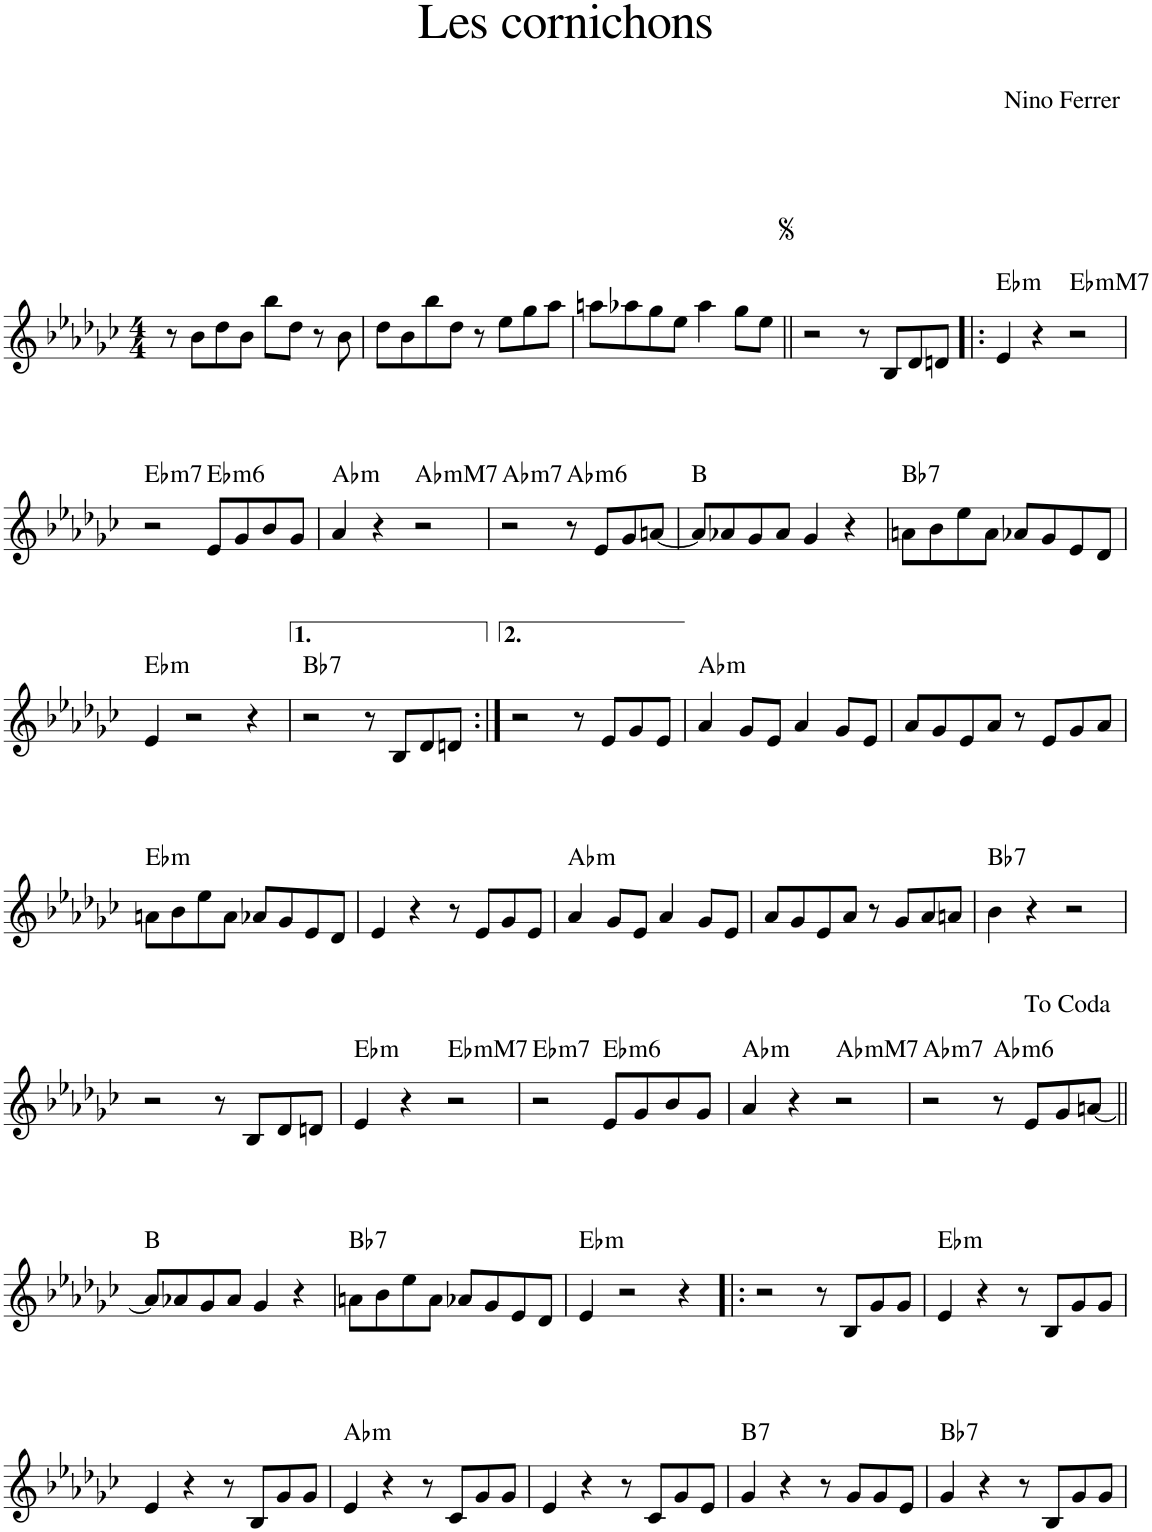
**kern	**harte
*part1	*part1
*staff1	*
*I"Piano	*
*I'Pno.	*
*clefG2	*
*k[b-e-a-d-g-c-]	*
*M4/4	*
=1	=1
8r	.
8b-\L	.
8dd-\	.
8b-\J	.
8bb-\L	.
8dd-\J	.
8r	.
8b-\	.
=2	=2
8dd-\L	.
8b-\	.
8bb-\	.
8dd-\J	.
8r	.
8ee-\L	.
8gg-\	.
8aa-\J	.
=3	=3
8aan\L	.
8aa-X\	.
8gg-\	.
8ee-\J	.
4aa-\	.
8gg-\L	.
8ee-\J	.
=4||	=4||
2r	.
8r	.
8B-/L	.
8d-/	.
8dn/J	.
=5!|:	=5!|:
!	!LO:H:kt=m
4e-/	Eb:min
4r	.
!	!LO:H:kt=mM7
2r	Eb:minmaj7
!!LO:LB:g=z
=6	=6
!	!LO:H:kt=m7
2r	Eb:min7
!	!LO:H:kt=m6
8e-/L	Eb:min6
8g-/	.
8b-/	.
8g-/J	.
=7	=7
!	!LO:H:kt=m
4a-/	Ab:min
4r	.
!	!LO:H:kt=mM7
2r	Ab:minmaj7
=8	=8
!	!LO:H:kt=m7
2r	Ab:min7
!	!LO:H:kt=m6
8r	Ab:min6
8e-/L	.
8g-/	.
[8an/J	.
=9	=9
8a/L]	B:maj
8a-X/	.
8g-/	.
8a-/J	.
4g-/	.
4r	.
=10	=10
!	!LO:H:kt=7
8an\L	Bb:7
8b-\	.
8ee-\	.
8a\J	.
8a-X/L	.
8g-/	.
8e-/	.
8d-/J	.
!!LO:LB:g=z
=11	=11
!	!LO:H:kt=m
4e-/	Eb:min
2r	.
4r	.
=12	=12
!	!LO:H:kt=7
2r	Bb:7
8r	.
8B-/L	.
8d-/	.
8dn/J	.
=13:|!	=13:|!
2r	.
8r	.
8e-/L	.
8g-/	.
8e-/J	.
=14	=14
!	!LO:H:kt=m
4a-/	Ab:min
8g-/L	.
8e-/J	.
4a-/	.
8g-/L	.
8e-/J	.
=15	=15
8a-/L	.
8g-/	.
8e-/	.
8a-/J	.
8r	.
8e-/L	.
8g-/	.
8a-/J	.
!!LO:LB:g=z
=16	=16
!	!LO:H:kt=m
8an\L	Eb:min
8b-\	.
8ee-\	.
8a\J	.
8a-X/L	.
8g-/	.
8e-/	.
8d-/J	.
=17	=17
4e-/	.
4r	.
8r	.
8e-/L	.
8g-/	.
8e-/J	.
=18	=18
!	!LO:H:kt=m
4a-/	Ab:min
8g-/L	.
8e-/J	.
4a-/	.
8g-/L	.
8e-/J	.
=19	=19
8a-/L	.
8g-/	.
8e-/	.
8a-/J	.
8r	.
8g-/L	.
8a-/	.
8an/J	.
=20	=20
!	!LO:H:kt=7
4b-\	Bb:7
4r	.
2r	.
!!LO:LB:g=z
=21	=21
2r	.
8r	.
8B-/L	.
8d-/	.
8dn/J	.
=22	=22
!	!LO:H:kt=m
4e-/	Eb:min
4r	.
!	!LO:H:kt=mM7
2r	Eb:minmaj7
=23	=23
!	!LO:H:kt=m7
2r	Eb:min7
!	!LO:H:kt=m6
8e-/L	Eb:min6
8g-/	.
8b-/	.
8g-/J	.
=24	=24
!	!LO:H:kt=m
4a-/	Ab:min
4r	.
!	!LO:H:kt=mM7
2r	Ab:minmaj7
=25	=25
!	!LO:H:kt=m7
2r	Ab:min7
!	!LO:H:kt=m6
8r	Ab:min6
8e-/L	.
8g-/	.
[8an/J	.
!!LO:LB:g=z
=26||	=26||
8a/L]	B:maj
8a-X/	.
8g-/	.
8a-/J	.
4g-/	.
4r	.
=27	=27
!	!LO:H:kt=7
8an\L	Bb:7
8b-\	.
8ee-\	.
8a\J	.
8a-X/L	.
8g-/	.
8e-/	.
8d-/J	.
=28	=28
!	!LO:H:kt=m
4e-/	Eb:min
2r	.
4r	.
=29!|:	=29!|:
2r	.
8r	.
8B-/L	.
8g-/	.
8g-/J	.
=30	=30
!	!LO:H:kt=m
4e-/	Eb:min
4r	.
8r	.
8B-/L	.
8g-/	.
8g-/J	.
!!LO:LB:g=z
=31	=31
4e-/	.
4r	.
8r	.
8B-/L	.
8g-/	.
8g-/J	.
=32	=32
!	!LO:H:kt=m
4e-/	Ab:min
4r	.
8r	.
8c-/L	.
8g-/	.
8g-/J	.
=33	=33
4e-/	.
4r	.
8r	.
8c-/L	.
8g-/	.
8e-/J	.
=34	=34
!	!LO:H:kt=7
4g-/	B:7
4r	.
8r	.
8g-/L	.
8g-/	.
8e-/J	.
=35	=35
!	!LO:H:kt=7
4g-/	Bb:7
4r	.
8r	.
8B-/L	.
8g-/	.
8g-/J	.
=	=
*-	*-
